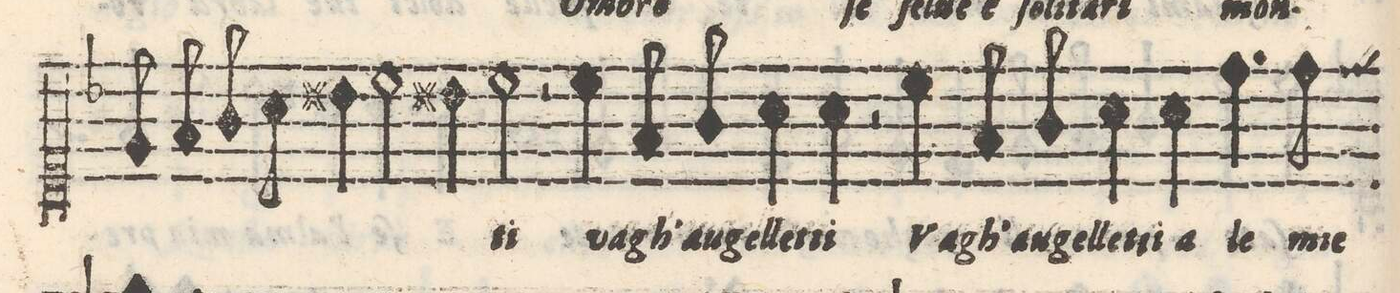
**kern	**text
*I"CANTO	*
*clefC1	*
*k[b-]	*
*met(C)	*
*M4/4	*
8e/	.
8f/	.
8g/	.
8a\	.
=16-	=16-
4bn\	.
2b\	.
4b\	.
=17-	=17-
2cc\	ti
2r	.
=18-	=18-
4cc\	vagh'
8f/	au-
8g/	-ge-
4a\	-llet-
4a\	-ti
=19-	=19-
2r	.
4cc\	Vagh'
8f/	au-
8g/	-ge-
=20-	=20-
4a\	-llet-
4a\	-ti
4.dd\	ale
8dd\	mie
=21-	=21-
*-	*-
